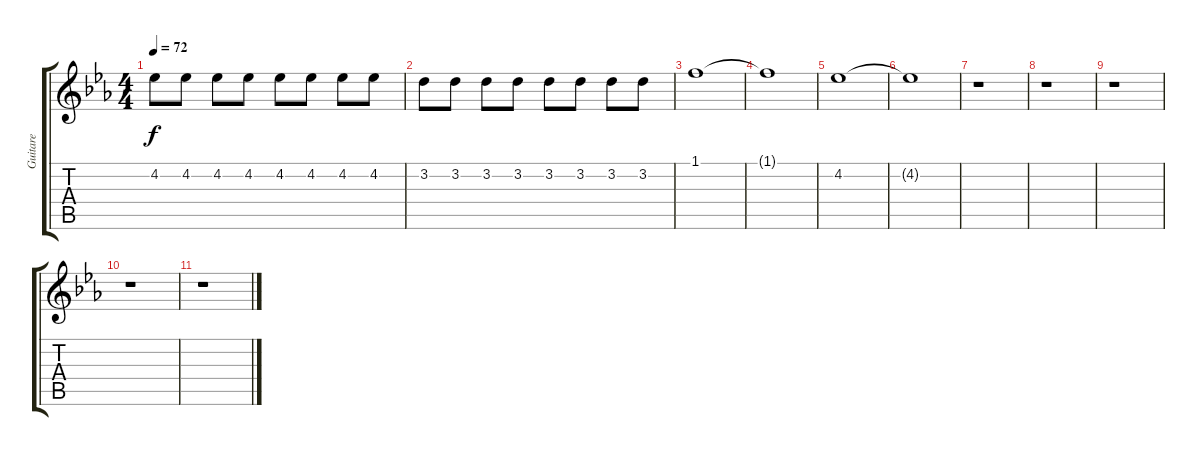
\track ("Guitare" "Guitare") {instrument overdrivenguitar}
\staff {score tabs}
\tuning (E4 B3 G3 D3 A2 E2) {hide}
\ts (4 4)
\tempo 72
\clef g2
\ks eb
4.2.8{dy f} 4.2.8 4.2.8 4.2.8 4.2.8 4.2.8 4.2.8 4.2.8 |
3.2.8 3.2.8 3.2.8 3.2.8 3.2.8 3.2.8 3.2.8 3.2.8 |
1.1.1 |
1.1{t}.1 |
4.2.1 |
4.2{t}.1 |
r.1 |
r.1 |
r.1 |
r.1 |
r.1
